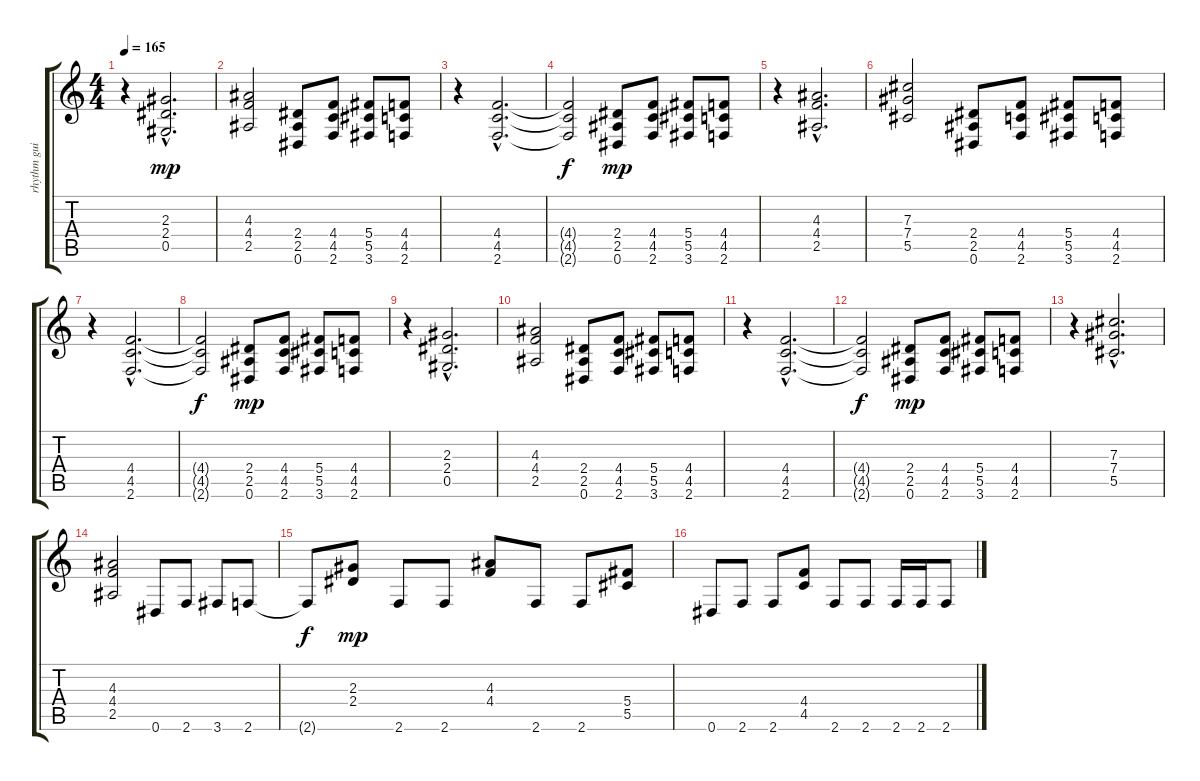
\track ("rhythm guitar I" "rhythm gui") {instrument overdrivenguitar}
\staff {score tabs}
\tuning (Eb4 Bb3 Gb3 Db3 Ab2 Eb2) {hide}
\ts (4 4)
\tempo 165
\clef g2
\ks c
r.4{dy mp} (2.3{hac} 2.4{hac} 0.5{hac}).2{d} |
(4.3 4.4 2.5).2 (2.4 2.5 0.6).8 (4.4 4.5 2.6).8 (5.4 5.5 3.6).8 (4.4 4.5 2.6).8 |
r.4 (4.4{hac} 4.5{hac} 2.6{hac}).2{d} |
(4.4{t} 4.5{t} 2.6{t}).2{dy f} (2.4 2.5 0.6).8{dy mp} (4.4 4.5 2.6).8 (5.4 5.5 3.6).8 (4.4 4.5 2.6).8 |
r.4 (4.3{hac} 4.4{hac} 2.5{hac}).2{d} |
(7.3 7.4 5.5).2 (2.4 2.5 0.6).8 (4.4 4.5 2.6).8 (5.4 5.5 3.6).8 (4.4 4.5 2.6).8 |
r.4 (4.4{hac} 4.5{hac} 2.6{hac}).2{d} |
(4.4{t} 4.5{t} 2.6{t}).2{dy f} (2.4 2.5 0.6).8{dy mp} (4.4 4.5 2.6).8 (5.4 5.5 3.6).8 (4.4 4.5 2.6).8 |
r.4 (2.3{hac} 2.4{hac} 0.5{hac}).2{d} |
(4.3 4.4 2.5).2 (2.4 2.5 0.6).8 (4.4 4.5 2.6).8 (5.4 5.5 3.6).8 (4.4 4.5 2.6).8 |
r.4 (4.4{hac} 4.5{hac} 2.6{hac}).2{d} |
(4.4{t} 4.5{t} 2.6{t}).2{dy f} (2.4 2.5 0.6).8{dy mp} (4.4 4.5 2.6).8 (5.4 5.5 3.6).8 (4.4 4.5 2.6).8 |
r.4 (7.3{hac} 7.4{hac} 5.5{hac}).2{d} |
(4.3 4.4 2.5).2 0.6.8 2.6.8 3.6.8 2.6.8 |
2.6{t}.8{dy f} (2.3 2.4).8{dy mp} 2.6.8 2.6.8 (4.3 4.4).8 2.6.8 2.6.8 (5.4 5.5).8 |
0.6.8 2.6.8 2.6.8 (4.4 4.5).8 2.6.8 2.6.8 2.6.16 2.6.16 2.6.8
